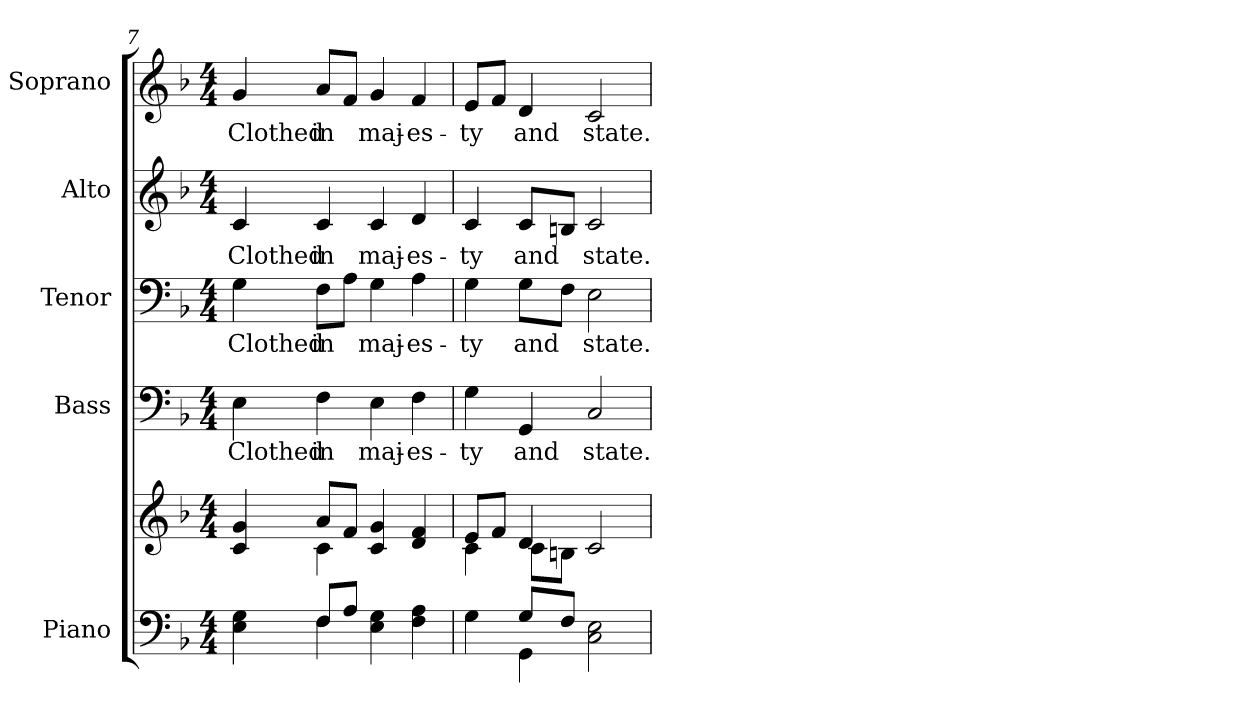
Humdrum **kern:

**kern	**kern	**kern	**text	**kern	**text	**kern	**text	**kern	**text
*part5	*part5	*part4	*part4	*part3	*part3	*part2	*part2	*part1	*part1
*staff6	*staff5	*staff4	*staff4	*staff3	*staff3	*staff2	*staff2	*staff1	*staff1
*I"Piano	*	*I"Bass	*	*I"Tenor	*	*I"Alto	*	*I"Soprano	*
*I'Pno.	*	*I'B.	*	*I'T.	*	*I'A.	*	*I'S.	*
*clefF4	*clefG2	*clefF4	*	*clefF4	*	*clefG2	*	*clefG2	*
*k[b-]	*k[b-]	*k[b-]	*	*k[b-]	*	*k[b-]	*	*k[b-]	*
*F:	*F:	*F:	*	*F:	*	*F:	*	*F:	*
*M4/4	*M4/4	*M4/4	*	*M4/4	*	*M4/4	*	*M4/4	*
=7	=7	=7	=7	=7	=7	=7	=7	=7	=7
*^	*^	*	*	*	*	*	*	*	*
!	!	!	!	!	!LO:LY:b:color=#000000	!	!	!	!	!	!
!	!	!	!	!	!	!	!LO:LY:b:color=#000000	!	!	!	!
!	!	!	!	!	!	!	!	!	!LO:LY:b:color=#000000	!	!
!	!	!	!	!	!	!	!	!	!	!	!LO:LY:b:color=#000000
4Ei\ 4Gi	4ryy	4ci/ 4gi	4ryy	4Ei\	Clothed	4Gi\	Clothed	4ci/	Clothed	4gi/	Clothed
!	!	!	!	!	!LO:LY:b:color=#000000	!	!	!	!	!	!
!	!	!	!	!	!	!	!LO:LY:b:color=#000000	!	!	!	!
!	!	!	!	!	!	!	!	!	!LO:LY:b:color=#000000	!	!
!	!	!	!	!	!	!	!	!	!	!	!LO:LY:b:color=#000000
8Fi/L	4Fi\	8ai/L	4ci\	4Fi\	in	8Fi\L	in	4ci/	in	8ai/L	in
8Ai/J	.	8fi/J	.	.	.	8Ai\J	.	.	.	8fi/J	.
!	!	!	!	!	!LO:LY:b:color=#000000	!	!	!	!	!	!
!	!	!	!	!	!	!	!LO:LY:b:color=#000000	!	!	!	!
!	!	!	!	!	!	!	!	!	!LO:LY:b:color=#000000	!	!
!	!	!	!	!	!	!	!	!	!	!	!LO:LY:b:color=#000000
4Ei\ 4Gi	2ryy	4ci/ 4gi	2ryy	4Ei\	maj-	4Gi\	maj-	4ci/	maj-	4gi/	maj-
!	!	!	!	!	!LO:LY:b:color=#000000	!	!	!	!	!	!
!	!	!	!	!	!	!	!LO:LY:b:color=#000000	!	!	!	!
!	!	!	!	!	!	!	!	!	!LO:LY:b:color=#000000	!	!
!	!	!	!	!	!	!	!	!	!	!	!LO:LY:b:color=#000000
4Fi\ 4Ai	.	4di/ 4fi	.	4Fi\	-es-	4Ai\	-es-	4di/	-es-	4fi/	-es-
=8	=8	=8	=8	=8	=8	=8	=8	=8	=8	=8	=8
!	!	!	!	!	!LO:LY:b:color=#000000	!	!	!	!	!	!
!	!	!	!	!	!	!	!LO:LY:b:color=#000000	!	!	!	!
!	!	!	!	!	!	!	!	!	!LO:LY:b:color=#000000	!	!
!	!	!	!	!	!	!	!	!	!	!	!LO:LY:b:color=#000000
4Gi\	4ryy	8ei/L	4ci\	4Gi\	-ty	4Gi\	-ty	4ci/	-ty	8ei/L	-ty
.	.	8fi/J	.	.	.	.	.	.	.	8fi/J	.
!	!	!	!	!	!LO:LY:b:color=#000000	!	!	!	!	!	!
!	!	!	!	!	!	!	!LO:LY:b:color=#000000	!	!	!	!
!	!	!	!	!	!	!	!	!	!LO:LY:b:color=#000000	!	!
!	!	!	!	!	!	!	!	!	!	!	!LO:LY:b:color=#000000
8Gi/L	4GGi\	4di/	8ci\L	4GGi/	and	8Gi\L	and	8ci/L	and	4di/	and
8Fi/J	.	.	8Bni\J	.	.	8Fi\J	.	8Bni/J	.	.	.
!	!	!	!	!	!LO:LY:b:color=#000000	!	!	!	!	!	!
!	!	!	!	!	!	!	!LO:LY:b:color=#000000	!	!	!	!
!	!	!	!	!	!	!	!	!	!LO:LY:b:color=#000000	!	!
!	!	!	!	!	!	!	!	!	!	!	!LO:LY:b:color=#000000
2Ci\ 2Ei	2ryy	2ci/	2ryy	2Ci/	state.	2Ei\	state.	2ci/	state.	2ci/	state.
*v	*v	*	*	*	*	*	*	*	*	*	*
*	*v	*v	*	*	*	*	*	*	*	*
=	=	=	=	=	=	=	=	=	=
*-	*-	*-	*-	*-	*-	*-	*-	*-	*-
